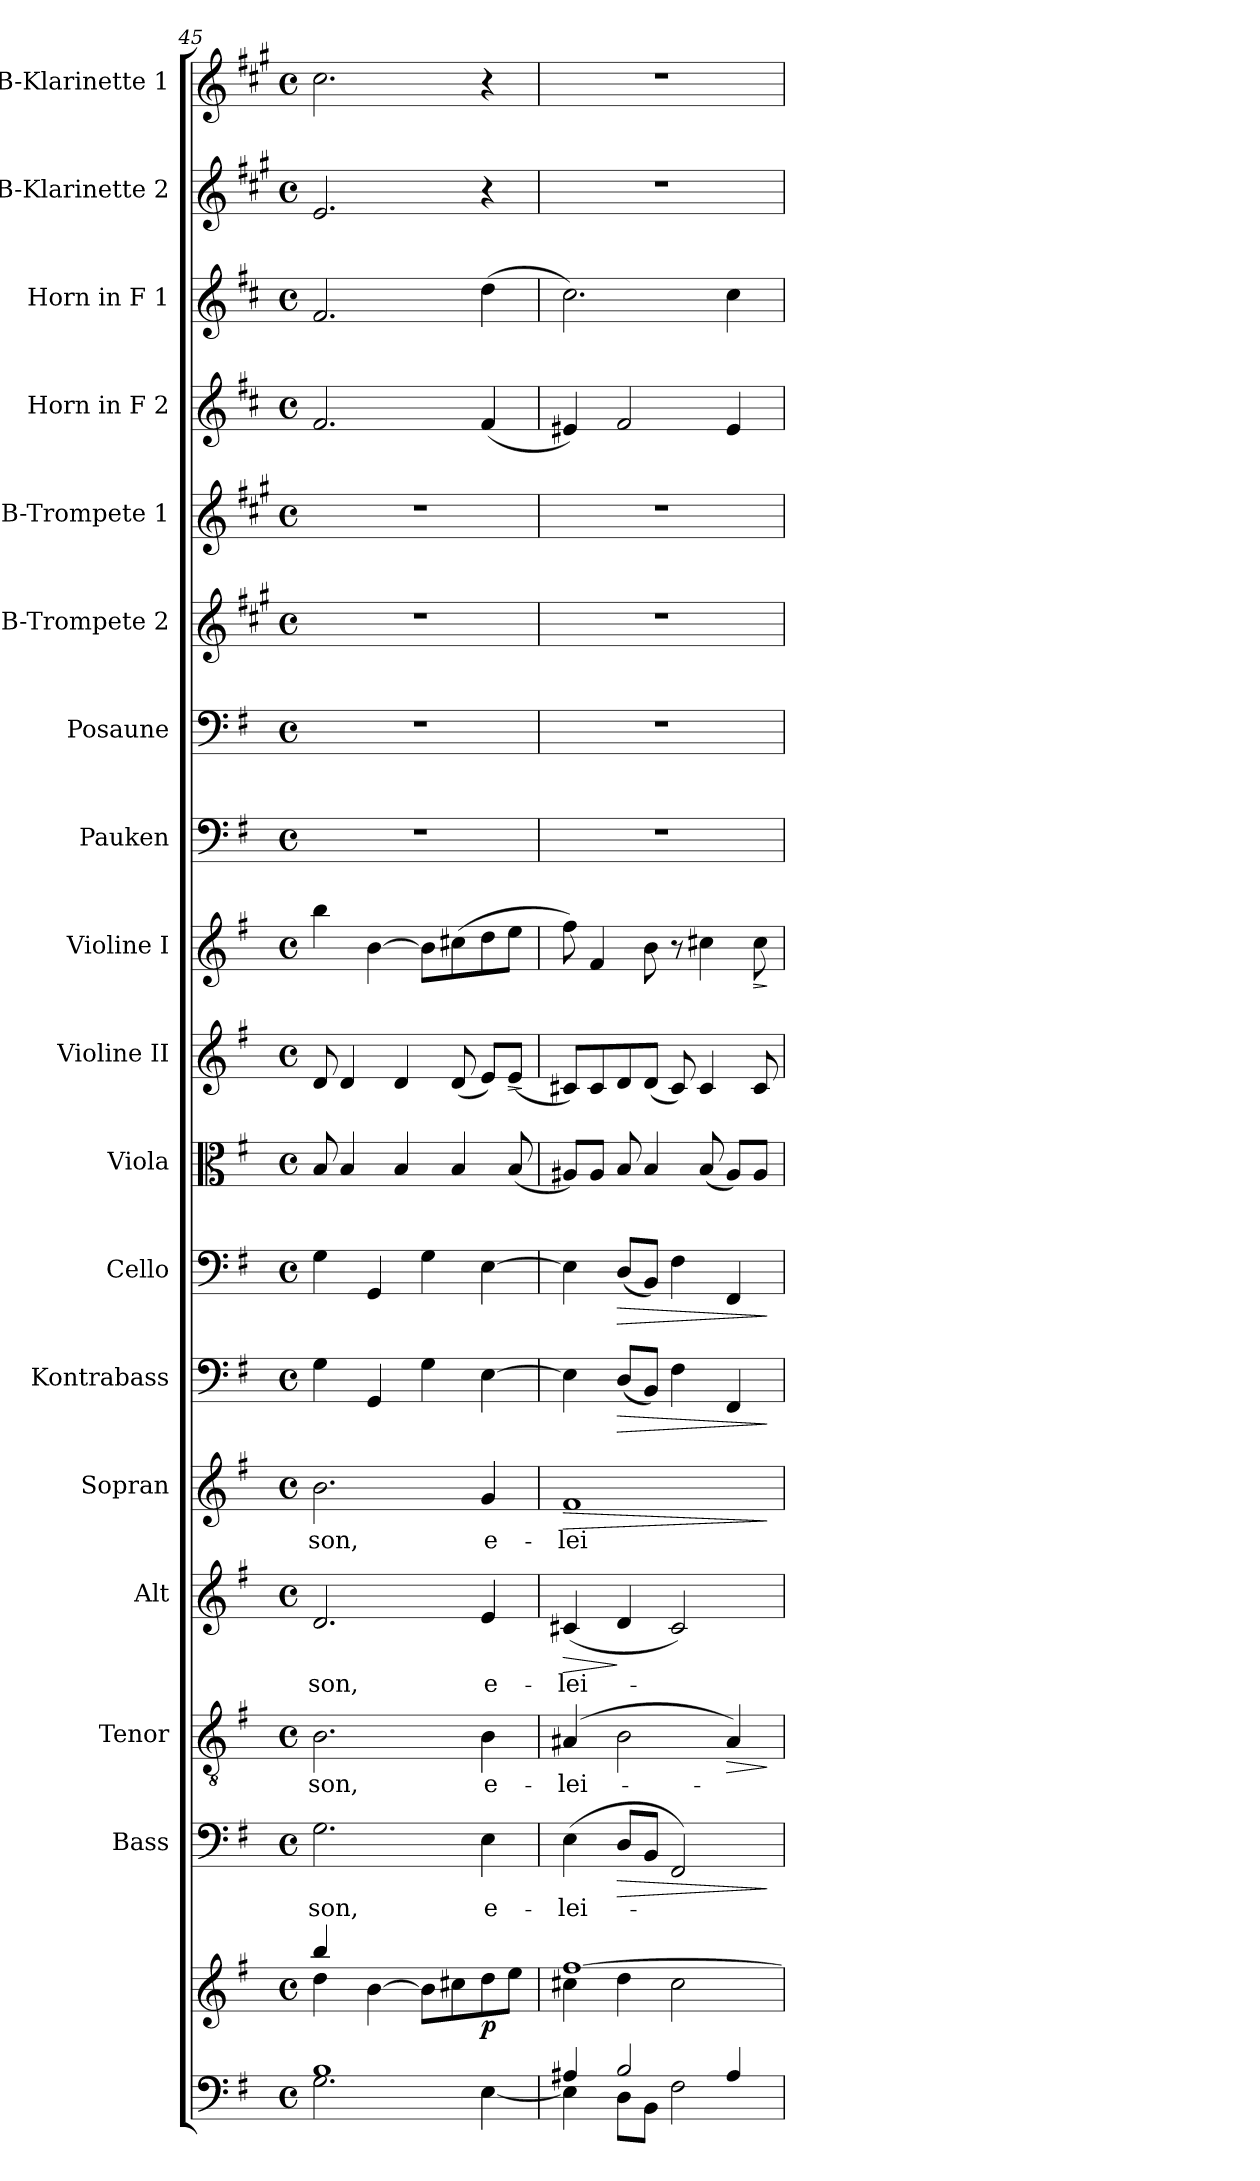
**kern	**kern	**dynam	**kern	**text	**dynam	**kern	**text	**dynam	**kern	**text	**dynam	**kern	**text	**dynam	**kern	**dynam	**kern	**dynam	**kern	**kern	**dynam	**kern	**dynam	**kern	**kern	**kern	**kern	**kern	**kern	**kern	**kern
*part18	*part18	*part18	*part17	*part17	*part17	*part16	*part16	*part16	*part15	*part15	*part15	*part14	*part14	*part14	*part13	*part13	*part12	*part12	*part11	*part10	*part10	*part9	*part9	*part8	*part7	*part6	*part5	*part4	*part3	*part2	*part1
*staff19	*staff18	*staff18/19	*staff17	*staff17	*staff17	*staff16	*staff16	*staff16	*staff15	*staff15	*staff15	*staff14	*staff14	*staff14	*staff13	*staff13	*staff12	*staff12	*staff11	*staff10	*staff10	*staff9	*staff9	*staff8	*staff7	*staff6	*staff5	*staff4	*staff3	*staff2	*staff1
*	*	*	*I"Bass	*	*	*I"Tenor	*	*	*I"Alt	*	*	*I"Sopran	*	*	*I"Kontrabass	*	*I"Cello	*	*I"Viola	*I"Violine II	*	*I"Violine I	*	*I"Pauken	*I"Posaune	*I"B-Trompete 2	*I"B-Trompete 1	*I"Horn in F 2	*I"Horn in F 1	*I"B-Klarinette 2	*I"B-Klarinette 1
*	*	*	*I'B.	*	*	*I'T.	*	*	*I'A.	*	*	*I'S.	*	*	*I'Kb.	*	*	*	*I'Vla.	*I'Vl. II	*	*I'Vl. I	*	*I'Pk.	*I'Pos.	*I'B Trp. 2	*I'B Trp. 1	*	*	*I'B Kl. 2	*I'B Kl. 1
*clefF4	*clefG2	*	*clefF4	*	*	*clefGv2	*	*	*clefG2	*	*	*clefG2	*	*	*clefF4	*	*clefF4	*	*clefC3	*clefG2	*	*clefG2	*	*clefF4	*clefF4	*clefG2	*clefG2	*clefG2	*clefG2	*clefG2	*clefG2
*	*	*	*	*	*	*	*	*	*	*	*	*	*	*	*ITrd7c12	*	*	*	*	*	*	*	*	*	*	*ITrd1c2	*ITrd1c2	*ITrd4c7	*ITrd4c7	*ITrd1c2	*ITrd1c2
*k[f#]	*k[f#]	*	*k[f#]	*	*	*k[f#]	*	*	*k[f#]	*	*	*k[f#]	*	*	*k[f#]	*	*k[f#]	*	*k[f#]	*k[f#]	*	*k[f#]	*	*k[f#]	*k[f#]	*k[f#]	*k[f#]	*k[f#]	*k[f#]	*k[f#]	*k[f#]
*G:	*G:	*	*G:	*	*	*G:	*	*	*G:	*	*	*G:	*	*	*G:	*	*G:	*	*G:	*G:	*	*G:	*	*G:	*G:	*G:	*G:	*G:	*G:	*G:	*G:
*M4/4	*M4/4	*	*M4/4	*	*	*M4/4	*	*	*M4/4	*	*	*M4/4	*	*	*M4/4	*	*M4/4	*	*M4/4	*M4/4	*	*M4/4	*	*M4/4	*M4/4	*M4/4	*M4/4	*M4/4	*M4/4	*M4/4	*M4/4
*met(c)	*met(c)	*	*met(c)	*	*	*met(c)	*	*	*met(c)	*	*	*met(c)	*	*	*met(c)	*	*met(c)	*	*met(c)	*met(c)	*	*met(c)	*	*met(c)	*met(c)	*met(c)	*met(c)	*met(c)	*met(c)	*met(c)	*met(c)
=45	=45	=45	=45	=45	=45	=45	=45	=45	=45	=45	=45	=45	=45	=45	=45	=45	=45	=45	=45	=45	=45	=45	=45	=45	=45	=45	=45	=45	=45	=45	=45
*^	*^	*	*	*	*	*	*	*	*	*	*	*	*	*	*	*	*	*	*	*	*	*	*	*	*	*	*	*	*	*	*
!	!	!	!	!	!	!LO:LY:b	!	!	!LO:LY:b	!	!	!LO:LY:b	!	!	!LO:LY:b	!	!	!	!	!	!	!	!	!	!	!	!	!	!	!	!	!	!
1B	2.G\	4bb/	4dd\	.	2.G\	-son,	.	2.B\	-son,	.	2.d/	-son,	.	2.b\	-son,	.	4GG\	.	4G\	.	8B/	8d/	.	4bb\	.	1r	1r	1r	1r	2.B/	2.B/	2.d/	2.b\
.	.	.	.	.	.	.	.	.	.	.	.	.	.	.	.	.	.	.	.	.	4B/	4d/	.	.	.	.	.	.	.	.	.	.	.
.	.	2.ryy	[>4b\	.	.	.	.	.	.	.	.	.	.	.	.	.	4GGG/	.	4GG/	.	.	.	.	[4b\	.	.	.	.	.	.	.	.	.
.	.	.	.	.	.	.	.	.	.	.	.	.	.	.	.	.	.	.	.	.	4B/	4d/	.	.	.	.	.	.	.	.	.	.	.
.	.	.	8b\L]	.	.	.	.	.	.	.	.	.	.	.	.	.	4GG\	.	4G\	.	.	.	.	8b\L]	.	.	.	.	.	.	.	.	.
.	.	.	8cc#X\	.	.	.	.	.	.	.	.	.	.	.	.	.	.	.	.	.	4B/	(<8d/	.	(>8cc#X\	.	.	.	.	.	.	.	.	.
!	!	!	!	!LO:DY:b	!	!LO:LY:b	!	!	!LO:LY:b	!	!	!LO:LY:b	!	!	!LO:LY:b	!	!	!	!	!	!	!	!	!	!	!	!	!	!	!	!	!	!
.	[<4E\	.	8dd\	p	4E\	e-	.	4B\	e-	.	4e/	e-	.	4g/	e-	.	[4EE\	.	[4E\	.	.	8e/L)	.	8dd\	.	.	.	.	.	(<4B/	(>4g\	4r	4r
!	!	!	!	!	!	!	!	!	!	!	!	!	!	!	!	!	!	!	!	!	!	!	!LO:HP:b	!	!	!	!	!	!	!	!	!	!
.	.	.	8ee\J	.	.	.	.	.	.	.	.	.	.	.	.	.	.	.	.	.	(<8B/	(<8e/J	>	8ee\J	.	.	.	.	.	.	.	.	.
*v	*v	*	*	*	*	*	*	*	*	*	*	*	*	*	*	*	*	*	*	*	*	*	*	*	*	*	*	*	*	*	*	*	*
*	*v	*v	*	*	*	*	*	*	*	*	*	*	*	*	*	*	*	*	*	*	*	*	*	*	*	*	*	*	*	*	*	*
.	.	.	.	.	.	.	.	.	.	.	.	.	.	.	.	.	.	.	.	.	]	.	.	.	.	.	.	.	.	.	.
=46	=46	=46	=46	=46	=46	=46	=46	=46	=46	=46	=46	=46	=46	=46	=46	=46	=46	=46	=46	=46	=46	=46	=46	=46	=46	=46	=46	=46	=46	=46	=46
*^	*^	*	*	*	*	*	*	*	*	*	*	*	*	*	*	*	*	*	*	*	*	*	*	*	*	*	*	*	*	*	*
!	!	!	!	!	!	!LO:LY:b	!	!	!LO:LY:b	!	!	!LO:LY:b	!LO:HP:b	!	!LO:LY:b	!LO:HP:b	!	!	!	!	!	!	!	!	!	!	!	!	!	!	!	!	!
4A#X/	4E\]	[>1ff#	4cc#X\	.	(>4E\	-lei-	.	(4A#X/	-lei-	.	(<4c#X/	-lei-	>	1f#	-lei-	>	4EE\]	.	4E\]	.	8A#X/L)	8c#X/L)	.	8ff#\)	.	1r	1r	1r	1r	4A#X/)	2.f#\)	1r	1r
.	.	.	.	.	.	.	.	.	.	.	.	.	.	.	.	.	.	.	.	.	8A#/J	8c#/	.	4f#/	.	.	.	.	.	.	.	.	.
!	!	!	!	!	!	!	!LO:HP:b	!	!	!	!	!	!	!	!	!	!	!LO:HP:b	!	!LO:HP:b	!	!	!	!	!	!	!	!	!	!	!	!	!
2B/	8D\L	.	4dd\	.	8D/L	.	>	2B\	.	.	4d/	.	]	.	.	.	(<8DD/L	>	(<8D/L	>	8B/	8d/	.	.	.	.	.	.	.	2B/	.	.	.
.	8BB\J	.	.	.	8BB/J	.	.	.	.	.	.	.	.	.	.	.	8BBB/J)	.	8BB/J)	.	4B/	(<8d/J	.	8b\	.	.	.	.	.	.	.	.	.
.	2F#\	.	2cc#\	.	2FF#/)	.	.	.	.	.	2c#/)	.	.	.	.	.	4FF#\	.	4F#\	.	.	8c#/)	.	8r	.	.	.	.	.	.	.	.	.
.	.	.	.	.	.	.	.	.	.	.	.	.	.	.	.	.	.	.	.	.	(<8B/	4c#/	.	4cc#X\	.	.	.	.	.	.	.	.	.
!	!	!	!	!	!	!	!	!	!	!LO:HP:b	!	!	!	!	!	!	!	!	!	!	!	!	!	!	!	!	!	!	!	!	!	!	!
4A#/	.	.	.	.	.	.	.	4A#/)	.	>	.	.	.	.	.	.	4FFF#/	.	4FF#/	.	8A#/L)	.	.	.	.	.	.	.	.	4A#/	4f#\	.	.
!	!	!	!	!	!	!	!	!	!	!	!	!	!	!	!	!	!	!	!	!	!	!	!	!	!LO:HP:b	!	!	!	!	!	!	!	!
.	.	.	.	.	.	.	.	.	.	.	.	.	.	.	.	.	.	.	.	.	8A#/J	8c#/	.	8cc#\	>	.	.	.	.	.	.	.	.
*v	*v	*	*	*	*	*	*	*	*	*	*	*	*	*	*	*	*	*	*	*	*	*	*	*	*	*	*	*	*	*	*	*	*
*	*v	*v	*	*	*	*	*	*	*	*	*	*	*	*	*	*	*	*	*	*	*	*	*	*	*	*	*	*	*	*	*	*
.	.	.	.	.	]	.	.	]	.	.	.	.	.	]	.	]	.	]	.	.	.	.	]	.	.	.	.	.	.	.	.
=	=	=	=	=	=	=	=	=	=	=	=	=	=	=	=	=	=	=	=	=	=	=	=	=	=	=	=	=	=	=	=
*-	*-	*-	*-	*-	*-	*-	*-	*-	*-	*-	*-	*-	*-	*-	*-	*-	*-	*-	*-	*-	*-	*-	*-	*-	*-	*-	*-	*-	*-	*-	*-
